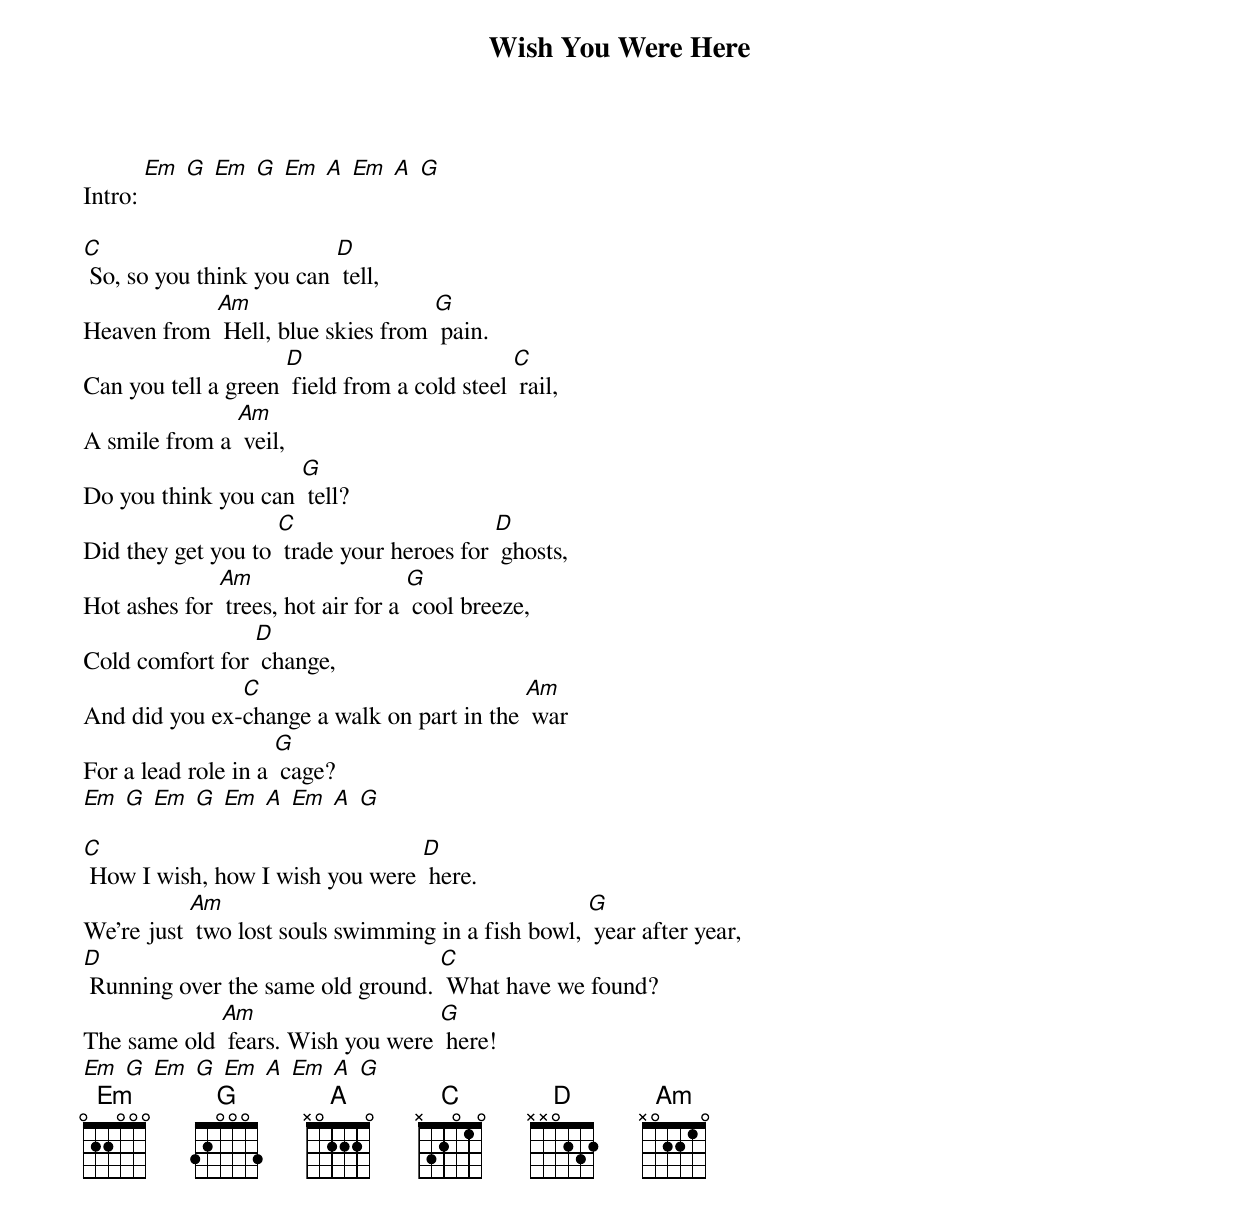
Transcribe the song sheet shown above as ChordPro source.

{t:Wish You Were Here}
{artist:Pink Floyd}
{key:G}
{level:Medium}
{c: }
Intro: [Em] [G] [Em] [G] [Em] [A] [Em] [A] [G]

[C] So, so you think you can [D] tell,
Heaven from [Am] Hell, blue skies from [G] pain.
Can you tell a green [D] field from a cold steel [C] rail,
A smile from a [Am] veil,
Do you think you can [G] tell?
{c: }
Did they get you to [C] trade your heroes for [D] ghosts,
Hot ashes for [Am] trees, hot air for a [G] cool breeze,
Cold comfort for [D] change,
And did you ex-[C]change a walk on part in the [Am] war
For a lead role in a [G] cage?
{c: }
[Em] [G] [Em] [G] [Em] [A] [Em] [A] [G]

[C] How I wish, how I wish you were [D] here.
We're just [Am] two lost souls swimming in a fish bowl, [G] year after year,
[D] Running over the same old ground. [C] What have we found?
The same old [Am] fears. Wish you were [G] here!
{c: }
[Em] [G] [Em] [G] [Em] [A] [Em] [A] [G]
